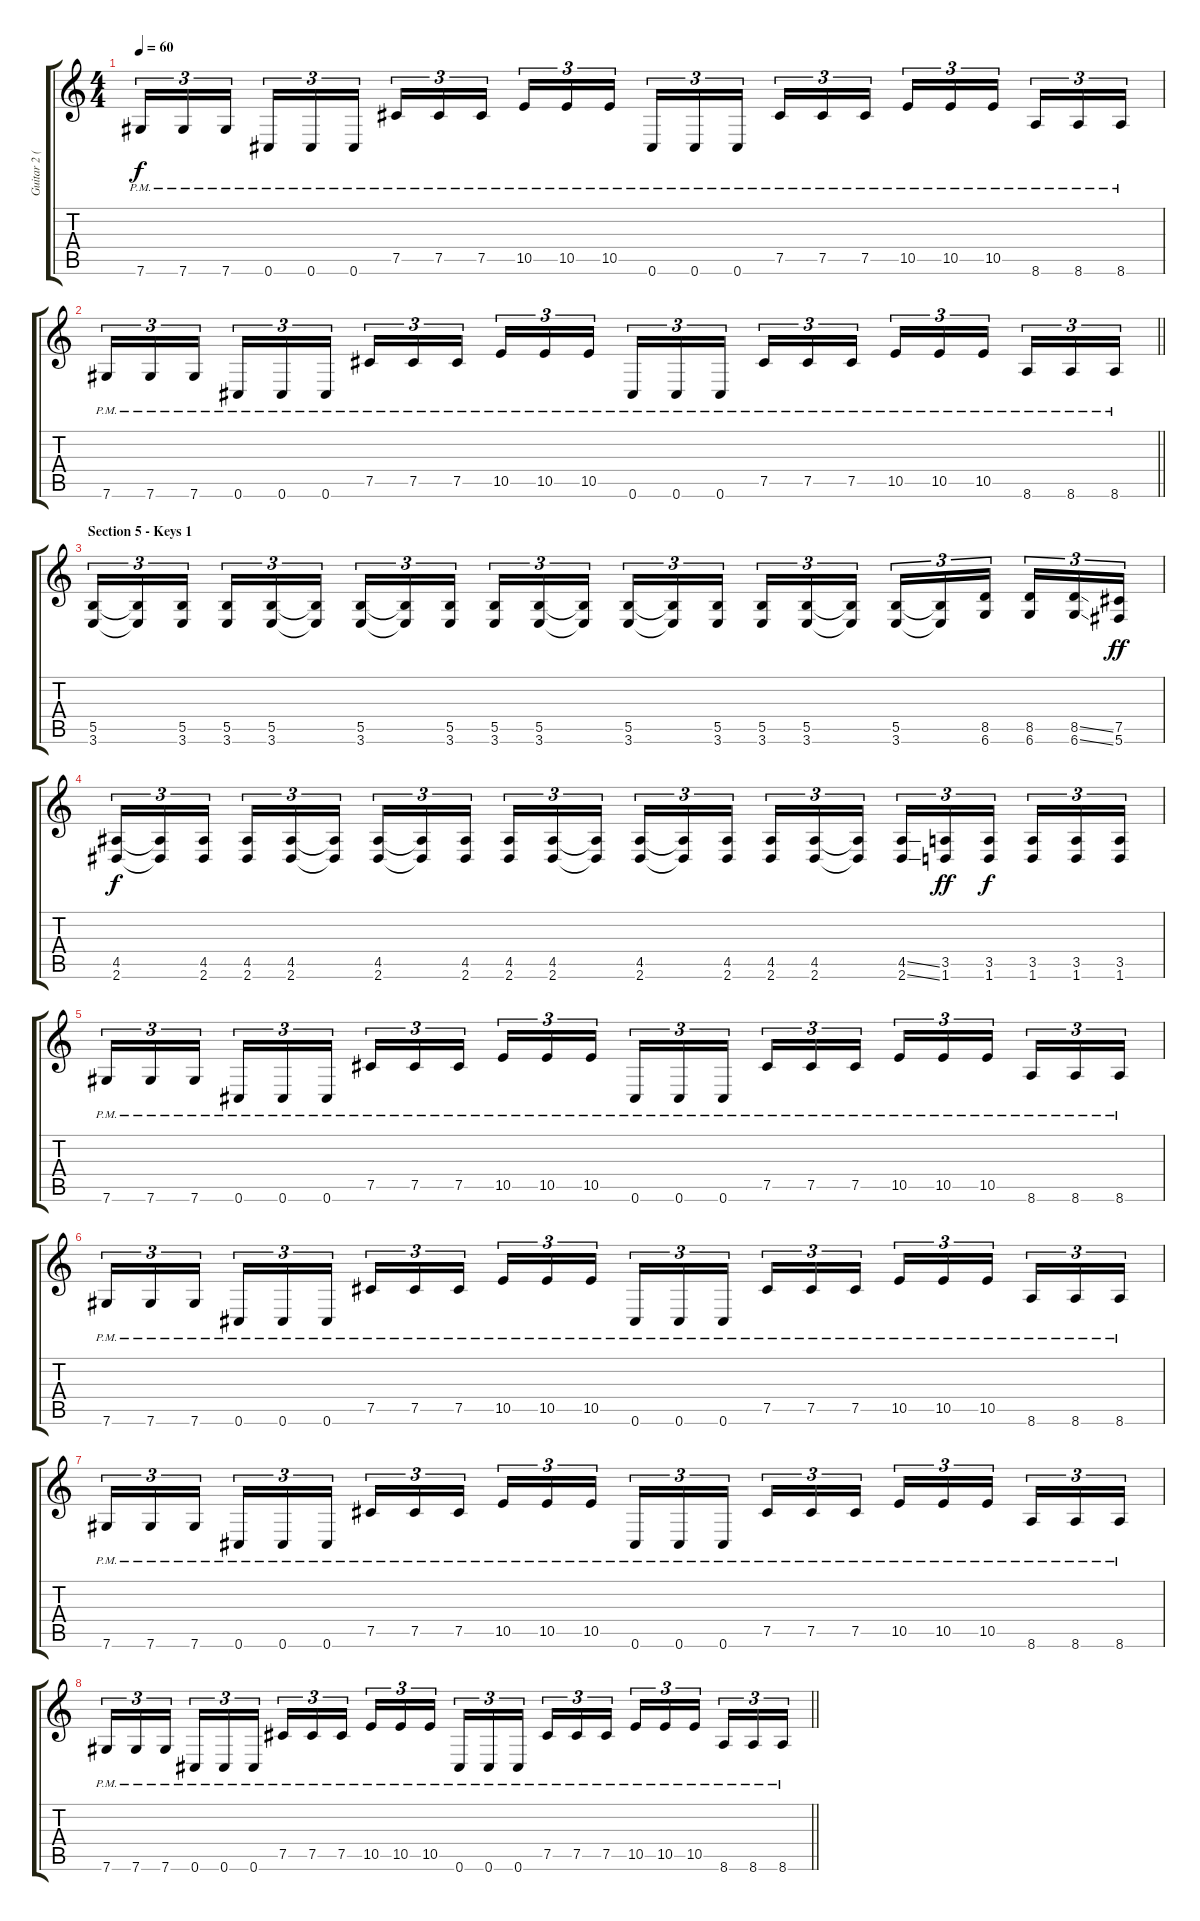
\track ("Guitar 2 (Distortion)" "Guitar 2 (") {instrument distortionguitar}
\staff {score tabs}
\tuning (Db4 Ab3 E3 B2 Gb2 Db2) {hide}
\ts (4 4)
\tempo 60
\clef g2
\ks c
7.6{pm}.16{tu (3 2) dy f} 7.6{pm}.16{tu (3 2)} 7.6{pm}.16{tu (3 2) beam splitsecondary} 0.6{pm}.16{tu (3 2)} 0.6{pm}.16{tu (3 2)} 0.6{pm}.16{tu (3 2)} 7.5{pm}.16{tu (3 2)} 7.5{pm}.16{tu (3 2)} 7.5{pm}.16{tu (3 2) beam splitsecondary} 10.5{pm}.16{tu (3 2)} 10.5{pm}.16{tu (3 2)} 10.5{pm}.16{tu (3 2)} 0.6{pm}.16{tu (3 2)} 0.6{pm}.16{tu (3 2)} 0.6{pm}.16{tu (3 2) beam splitsecondary} 7.5{pm}.16{tu (3 2)} 7.5{pm}.16{tu (3 2)} 7.5{pm}.16{tu (3 2)} 10.5{pm}.16{tu (3 2)} 10.5{pm}.16{tu (3 2)} 10.5{pm}.16{tu (3 2) beam splitsecondary} 8.6{pm}.16{tu (3 2)} 8.6{pm}.16{tu (3 2)} 8.6{pm}.16{tu (3 2)} |
\barLineRight lightlight
7.6{pm}.16{tu (3 2)} 7.6{pm}.16{tu (3 2)} 7.6{pm}.16{tu (3 2) beam splitsecondary} 0.6{pm}.16{tu (3 2)} 0.6{pm}.16{tu (3 2)} 0.6{pm}.16{tu (3 2)} 7.5{pm}.16{tu (3 2)} 7.5{pm}.16{tu (3 2)} 7.5{pm}.16{tu (3 2) beam splitsecondary} 10.5{pm}.16{tu (3 2)} 10.5{pm}.16{tu (3 2)} 10.5{pm}.16{tu (3 2)} 0.6{pm}.16{tu (3 2)} 0.6{pm}.16{tu (3 2)} 0.6{pm}.16{tu (3 2) beam splitsecondary} 7.5{pm}.16{tu (3 2)} 7.5{pm}.16{tu (3 2)} 7.5{pm}.16{tu (3 2)} 10.5{pm}.16{tu (3 2)} 10.5{pm}.16{tu (3 2)} 10.5{pm}.16{tu (3 2) beam splitsecondary} 8.6{pm}.16{tu (3 2)} 8.6{pm}.16{tu (3 2)} 8.6{pm}.16{tu (3 2)} |
\section ("" "Section 5 - Keys 1")
(5.5 3.6).16{tu (3 2)} (5.5{t} 3.6{t}).16{tu (3 2)} (5.5 3.6).16{tu (3 2) beam splitsecondary} (5.5 3.6).16{tu (3 2)} (5.5 3.6).16{tu (3 2)} (5.5{t} 3.6{t}).16{tu (3 2)} (5.5 3.6).16{tu (3 2)} (5.5{t} 3.6{t}).16{tu (3 2)} (5.5 3.6).16{tu (3 2) beam splitsecondary} (5.5 3.6).16{tu (3 2)} (5.5 3.6).16{tu (3 2)} (5.5{t} 3.6{t}).16{tu (3 2)} (5.5 3.6).16{tu (3 2)} (5.5{t} 3.6{t}).16{tu (3 2)} (5.5 3.6).16{tu (3 2) beam splitsecondary} (5.5 3.6).16{tu (3 2)} (5.5 3.6).16{tu (3 2)} (5.5{t} 3.6{t}).16{tu (3 2)} (5.5 3.6).16{tu (3 2)} (5.5{t} 3.6{t}).16{tu (3 2)} (8.5 6.6).16{tu (3 2) beam splitsecondary} (8.5 6.6).16{tu (3 2)} (8.5{ss} 6.6{ss}).16{tu (3 2)} (7.5 5.6).16{tu (3 2) dy ff} |
(4.5 2.6).16{tu (3 2) dy f} (4.5{t} 2.6{t}).16{tu (3 2)} (4.5 2.6).16{tu (3 2) beam splitsecondary} (4.5 2.6).16{tu (3 2)} (4.5 2.6).16{tu (3 2)} (4.5{t} 2.6{t}).16{tu (3 2)} (4.5 2.6).16{tu (3 2)} (4.5{t} 2.6{t}).16{tu (3 2)} (4.5 2.6).16{tu (3 2) beam splitsecondary} (4.5 2.6).16{tu (3 2)} (4.5 2.6).16{tu (3 2)} (4.5{t} 2.6{t}).16{tu (3 2)} (4.5 2.6).16{tu (3 2)} (4.5{t} 2.6{t}).16{tu (3 2)} (4.5 2.6).16{tu (3 2) beam splitsecondary} (4.5 2.6).16{tu (3 2)} (4.5 2.6).16{tu (3 2)} (4.5{t} 2.6{t}).16{tu (3 2)} (4.5{ss} 2.6{ss}).16{tu (3 2)} (3.5 1.6).16{tu (3 2) dy ff} (3.5 1.6).16{tu (3 2) dy f beam splitsecondary} (3.5 1.6).16{tu (3 2)} (3.5 1.6).16{tu (3 2)} (3.5 1.6).16{tu (3 2)} |
7.6{pm}.16{tu (3 2)} 7.6{pm}.16{tu (3 2)} 7.6{pm}.16{tu (3 2) beam splitsecondary} 0.6{pm}.16{tu (3 2)} 0.6{pm}.16{tu (3 2)} 0.6{pm}.16{tu (3 2)} 7.5{pm}.16{tu (3 2)} 7.5{pm}.16{tu (3 2)} 7.5{pm}.16{tu (3 2) beam splitsecondary} 10.5{pm}.16{tu (3 2)} 10.5{pm}.16{tu (3 2)} 10.5{pm}.16{tu (3 2)} 0.6{pm}.16{tu (3 2)} 0.6{pm}.16{tu (3 2)} 0.6{pm}.16{tu (3 2) beam splitsecondary} 7.5{pm}.16{tu (3 2)} 7.5{pm}.16{tu (3 2)} 7.5{pm}.16{tu (3 2)} 10.5{pm}.16{tu (3 2)} 10.5{pm}.16{tu (3 2)} 10.5{pm}.16{tu (3 2) beam splitsecondary} 8.6{pm}.16{tu (3 2)} 8.6{pm}.16{tu (3 2)} 8.6{pm}.16{tu (3 2)} |
7.6{pm}.16{tu (3 2)} 7.6{pm}.16{tu (3 2)} 7.6{pm}.16{tu (3 2) beam splitsecondary} 0.6{pm}.16{tu (3 2)} 0.6{pm}.16{tu (3 2)} 0.6{pm}.16{tu (3 2)} 7.5{pm}.16{tu (3 2)} 7.5{pm}.16{tu (3 2)} 7.5{pm}.16{tu (3 2) beam splitsecondary} 10.5{pm}.16{tu (3 2)} 10.5{pm}.16{tu (3 2)} 10.5{pm}.16{tu (3 2)} 0.6{pm}.16{tu (3 2)} 0.6{pm}.16{tu (3 2)} 0.6{pm}.16{tu (3 2) beam splitsecondary} 7.5{pm}.16{tu (3 2)} 7.5{pm}.16{tu (3 2)} 7.5{pm}.16{tu (3 2)} 10.5{pm}.16{tu (3 2)} 10.5{pm}.16{tu (3 2)} 10.5{pm}.16{tu (3 2) beam splitsecondary} 8.6{pm}.16{tu (3 2)} 8.6{pm}.16{tu (3 2)} 8.6{pm}.16{tu (3 2)} |
7.6{pm}.16{tu (3 2)} 7.6{pm}.16{tu (3 2)} 7.6{pm}.16{tu (3 2) beam splitsecondary} 0.6{pm}.16{tu (3 2)} 0.6{pm}.16{tu (3 2)} 0.6{pm}.16{tu (3 2)} 7.5{pm}.16{tu (3 2)} 7.5{pm}.16{tu (3 2)} 7.5{pm}.16{tu (3 2) beam splitsecondary} 10.5{pm}.16{tu (3 2)} 10.5{pm}.16{tu (3 2)} 10.5{pm}.16{tu (3 2)} 0.6{pm}.16{tu (3 2)} 0.6{pm}.16{tu (3 2)} 0.6{pm}.16{tu (3 2) beam splitsecondary} 7.5{pm}.16{tu (3 2)} 7.5{pm}.16{tu (3 2)} 7.5{pm}.16{tu (3 2)} 10.5{pm}.16{tu (3 2)} 10.5{pm}.16{tu (3 2)} 10.5{pm}.16{tu (3 2) beam splitsecondary} 8.6{pm}.16{tu (3 2)} 8.6{pm}.16{tu (3 2)} 8.6{pm}.16{tu (3 2)} |
\barLineRight lightlight
7.6{pm}.16{tu (3 2)} 7.6{pm}.16{tu (3 2)} 7.6{pm}.16{tu (3 2) beam splitsecondary} 0.6{pm}.16{tu (3 2)} 0.6{pm}.16{tu (3 2)} 0.6{pm}.16{tu (3 2)} 7.5{pm}.16{tu (3 2)} 7.5{pm}.16{tu (3 2)} 7.5{pm}.16{tu (3 2) beam splitsecondary} 10.5{pm}.16{tu (3 2)} 10.5{pm}.16{tu (3 2)} 10.5{pm}.16{tu (3 2)} 0.6{pm}.16{tu (3 2)} 0.6{pm}.16{tu (3 2)} 0.6{pm}.16{tu (3 2) beam splitsecondary} 7.5{pm}.16{tu (3 2)} 7.5{pm}.16{tu (3 2)} 7.5{pm}.16{tu (3 2)} 10.5{pm}.16{tu (3 2)} 10.5{pm}.16{tu (3 2)} 10.5{pm}.16{tu (3 2) beam splitsecondary} 8.6{pm}.16{tu (3 2)} 8.6{pm}.16{tu (3 2)} 8.6{pm}.16{tu (3 2)}
